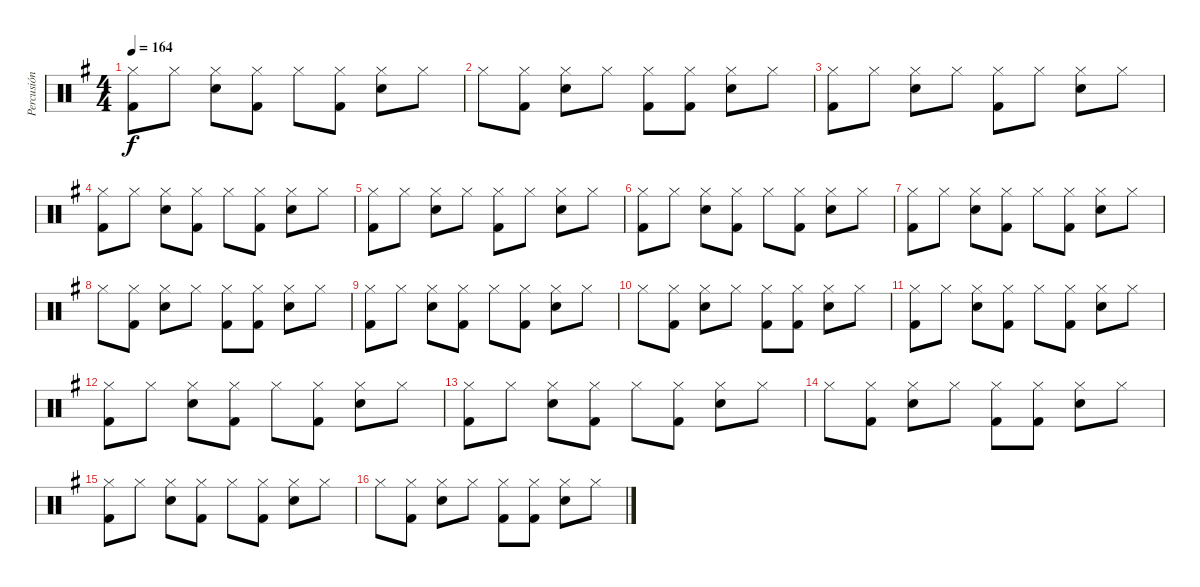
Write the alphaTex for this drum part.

\track ("Percusión" "Percusión") {instrument percussion}
\staff {score}
\articulation defaults
\ts (4 4)
\tempo 164
\clef neutral
\ks g
("Hi-Hat (closed)" "Kick (hit) 2").8{dy f} "Hi-Hat (closed)".8 ("Hi-Hat (closed)" "Electric Snare (hit)").8 ("Hi-Hat (closed)" "Kick (hit) 2").8 "Hi-Hat (closed)".8 ("Hi-Hat (closed)" "Kick (hit) 2").8 ("Hi-Hat (closed)" "Electric Snare (hit)").8 "Hi-Hat (closed)".8 |
"Hi-Hat (closed)".8 ("Hi-Hat (closed)" "Kick (hit) 2").8 ("Hi-Hat (closed)" "Electric Snare (hit)").8 "Hi-Hat (closed)".8 ("Hi-Hat (closed)" "Kick (hit) 2").8 ("Hi-Hat (closed)" "Kick (hit) 2").8 ("Hi-Hat (closed)" "Electric Snare (hit)").8 "Hi-Hat (closed)".8 |
("Hi-Hat (closed)" "Kick (hit) 2").8 "Hi-Hat (closed)".8 ("Hi-Hat (closed)" "Electric Snare (hit)").8 "Hi-Hat (closed)".8 ("Hi-Hat (closed)" "Kick (hit) 2").8 "Hi-Hat (closed)".8 ("Hi-Hat (closed)" "Electric Snare (hit)").8 "Hi-Hat (closed)".8 |
("Hi-Hat (closed)" "Kick (hit) 2").8 "Hi-Hat (closed)".8 ("Hi-Hat (closed)" "Electric Snare (hit)").8 ("Hi-Hat (closed)" "Kick (hit) 2").8 "Hi-Hat (closed)".8 ("Hi-Hat (closed)" "Kick (hit) 2").8 ("Hi-Hat (closed)" "Electric Snare (hit)").8 "Hi-Hat (closed)".8 |
("Hi-Hat (closed)" "Kick (hit) 2").8 "Hi-Hat (closed)".8 ("Hi-Hat (closed)" "Electric Snare (hit)").8 "Hi-Hat (closed)".8 ("Hi-Hat (closed)" "Kick (hit) 2").8 "Hi-Hat (closed)".8 ("Hi-Hat (closed)" "Electric Snare (hit)").8 "Hi-Hat (closed)".8 |
("Hi-Hat (closed)" "Kick (hit) 2").8 "Hi-Hat (closed)".8 ("Hi-Hat (closed)" "Electric Snare (hit)").8 ("Hi-Hat (closed)" "Kick (hit) 2").8 "Hi-Hat (closed)".8 ("Hi-Hat (closed)" "Kick (hit) 2").8 ("Hi-Hat (closed)" "Electric Snare (hit)").8 "Hi-Hat (closed)".8 |
("Hi-Hat (closed)" "Kick (hit) 2").8 "Hi-Hat (closed)".8 ("Hi-Hat (closed)" "Electric Snare (hit)").8 ("Hi-Hat (closed)" "Kick (hit) 2").8 "Hi-Hat (closed)".8 ("Hi-Hat (closed)" "Kick (hit) 2").8 ("Hi-Hat (closed)" "Electric Snare (hit)").8 "Hi-Hat (closed)".8 |
"Hi-Hat (closed)".8 ("Hi-Hat (closed)" "Kick (hit) 2").8 ("Hi-Hat (closed)" "Electric Snare (hit)").8 "Hi-Hat (closed)".8 ("Hi-Hat (closed)" "Kick (hit) 2").8 ("Hi-Hat (closed)" "Kick (hit) 2").8 ("Hi-Hat (closed)" "Electric Snare (hit)").8 "Hi-Hat (closed)".8 |
("Hi-Hat (closed)" "Kick (hit) 2").8 "Hi-Hat (closed)".8 ("Hi-Hat (closed)" "Electric Snare (hit)").8 ("Hi-Hat (closed)" "Kick (hit) 2").8 "Hi-Hat (closed)".8 ("Hi-Hat (closed)" "Kick (hit) 2").8 ("Hi-Hat (closed)" "Electric Snare (hit)").8 "Hi-Hat (closed)".8 |
"Hi-Hat (closed)".8 ("Hi-Hat (closed)" "Kick (hit) 2").8 ("Hi-Hat (closed)" "Electric Snare (hit)").8 "Hi-Hat (closed)".8 ("Hi-Hat (closed)" "Kick (hit) 2").8 ("Hi-Hat (closed)" "Kick (hit) 2").8 ("Hi-Hat (closed)" "Electric Snare (hit)").8 "Hi-Hat (closed)".8 |
("Hi-Hat (closed)" "Kick (hit) 2").8 "Hi-Hat (closed)".8 ("Hi-Hat (closed)" "Electric Snare (hit)").8 ("Hi-Hat (closed)" "Kick (hit) 2").8 "Hi-Hat (closed)".8 ("Hi-Hat (closed)" "Kick (hit) 2").8 ("Hi-Hat (closed)" "Electric Snare (hit)").8 "Hi-Hat (closed)".8 |
("Hi-Hat (closed)" "Kick (hit) 2").8 "Hi-Hat (closed)".8 ("Hi-Hat (closed)" "Electric Snare (hit)").8 ("Hi-Hat (closed)" "Kick (hit) 2").8 "Hi-Hat (closed)".8 ("Hi-Hat (closed)" "Kick (hit) 2").8 ("Hi-Hat (closed)" "Electric Snare (hit)").8 "Hi-Hat (closed)".8 |
("Hi-Hat (closed)" "Kick (hit) 2").8 "Hi-Hat (closed)".8 ("Hi-Hat (closed)" "Electric Snare (hit)").8 ("Hi-Hat (closed)" "Kick (hit) 2").8 "Hi-Hat (closed)".8 ("Hi-Hat (closed)" "Kick (hit) 2").8 ("Hi-Hat (closed)" "Electric Snare (hit)").8 "Hi-Hat (closed)".8 |
"Hi-Hat (closed)".8 ("Hi-Hat (closed)" "Kick (hit) 2").8 ("Hi-Hat (closed)" "Electric Snare (hit)").8 "Hi-Hat (closed)".8 ("Hi-Hat (closed)" "Kick (hit) 2").8 ("Hi-Hat (closed)" "Kick (hit) 2").8 ("Hi-Hat (closed)" "Electric Snare (hit)").8 "Hi-Hat (closed)".8 |
("Hi-Hat (closed)" "Kick (hit) 2").8 "Hi-Hat (closed)".8 ("Hi-Hat (closed)" "Electric Snare (hit)").8 ("Hi-Hat (closed)" "Kick (hit) 2").8 "Hi-Hat (closed)".8 ("Hi-Hat (closed)" "Kick (hit) 2").8 ("Hi-Hat (closed)" "Electric Snare (hit)").8 "Hi-Hat (closed)".8 |
"Hi-Hat (closed)".8 ("Hi-Hat (closed)" "Kick (hit) 2").8 ("Hi-Hat (closed)" "Electric Snare (hit)").8 "Hi-Hat (closed)".8 ("Hi-Hat (closed)" "Kick (hit) 2").8 ("Hi-Hat (closed)" "Kick (hit) 2").8 ("Hi-Hat (closed)" "Electric Snare (hit)").8 "Hi-Hat (closed)".8
